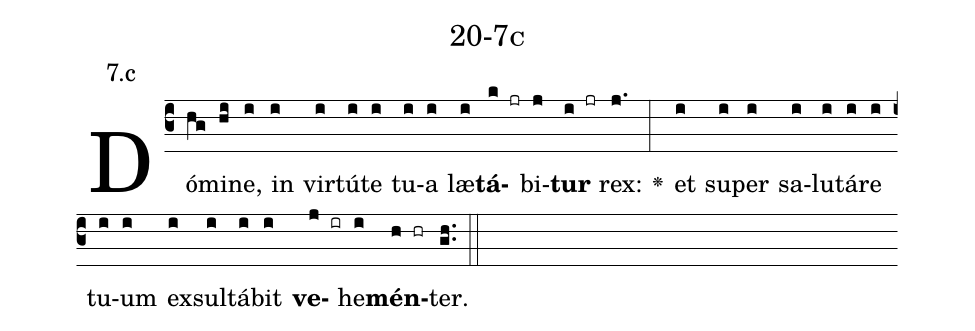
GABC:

name: 20-7c;
annotation: 7.c;
%%
(c3)Dó(hg)mi(hi)ne,(i) in(i) vir(i)tú(i)te(i) tu(i)a(i) læ(i)<b>tá</b>(k jr)bi(j)<b>tur</b>(i jr) rex:(j.) <v>\greheightstar</v>(:) et(i) su(i)per(i) sa(i)lu(i)tá(i)re(i) tu(i)um(i) ex(i)sul(i)tá(i)bit(i) <b>ve</b>(j ir)he(i)<b>mén</b>(h hr)ter.(gh..) (::)


%E(i) u(i) o(j) u(i) a(h) e.(gh..) (::)
